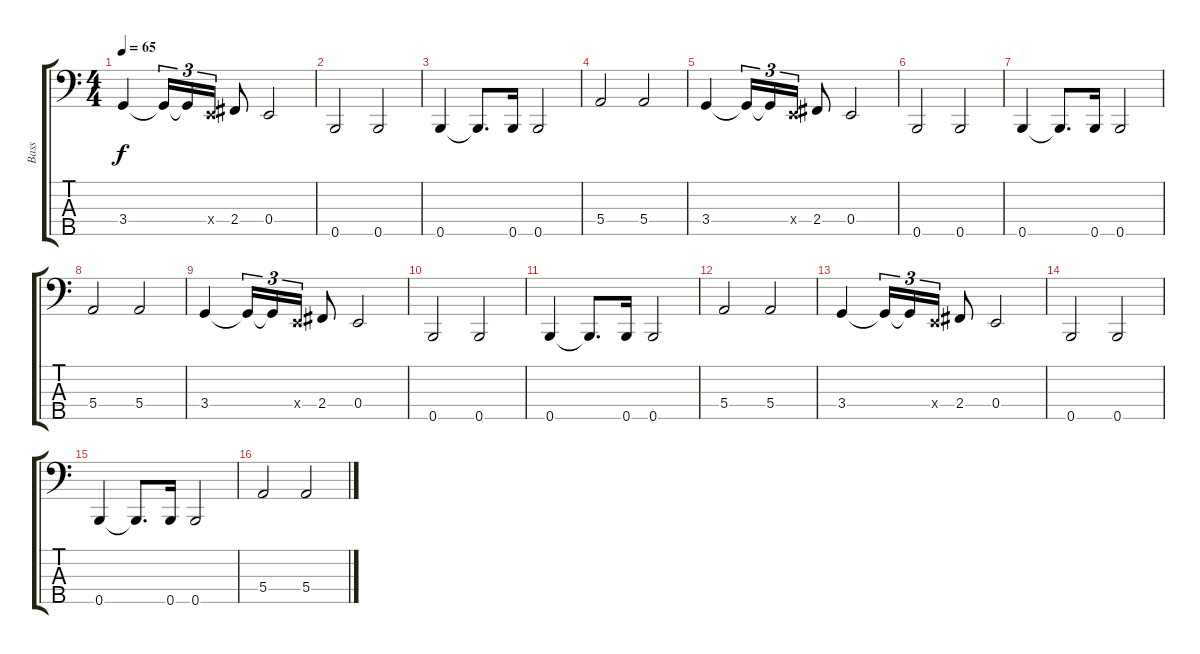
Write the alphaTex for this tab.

\track ("Bass" "Bass") {instrument electricbassfinger}
\staff {score tabs}
\tuning (G2 D2 A1 E1 B0) {hide}
\ts (4 4)
\tempo 65
\clef f4
\ks c
3.4.4{dy f} 3.4{t}.16{tu (3 2)} 3.4{t}.16{tu (3 2)} 0.4{x}.16{tu (3 2)} 2.4.8 0.4.2 |
0.5.2 0.5.2 |
0.5.4 0.5{t}.8{d} 0.5.16 0.5.2 |
5.4.2 5.4.2 |
3.4.4 3.4{t}.16{tu (3 2)} 3.4{t}.16{tu (3 2)} 0.4{x}.16{tu (3 2)} 2.4.8 0.4.2 |
0.5.2 0.5.2 |
0.5.4 0.5{t}.8{d} 0.5.16 0.5.2 |
5.4.2 5.4.2 |
3.4.4 3.4{t}.16{tu (3 2)} 3.4{t}.16{tu (3 2)} 0.4{x}.16{tu (3 2)} 2.4.8 0.4.2 |
0.5.2 0.5.2 |
0.5.4 0.5{t}.8{d} 0.5.16 0.5.2 |
5.4.2 5.4.2 |
3.4.4 3.4{t}.16{tu (3 2)} 3.4{t}.16{tu (3 2)} 0.4{x}.16{tu (3 2)} 2.4.8 0.4.2 |
0.5.2 0.5.2 |
0.5.4 0.5{t}.8{d} 0.5.16 0.5.2 |
5.4.2 5.4.2
